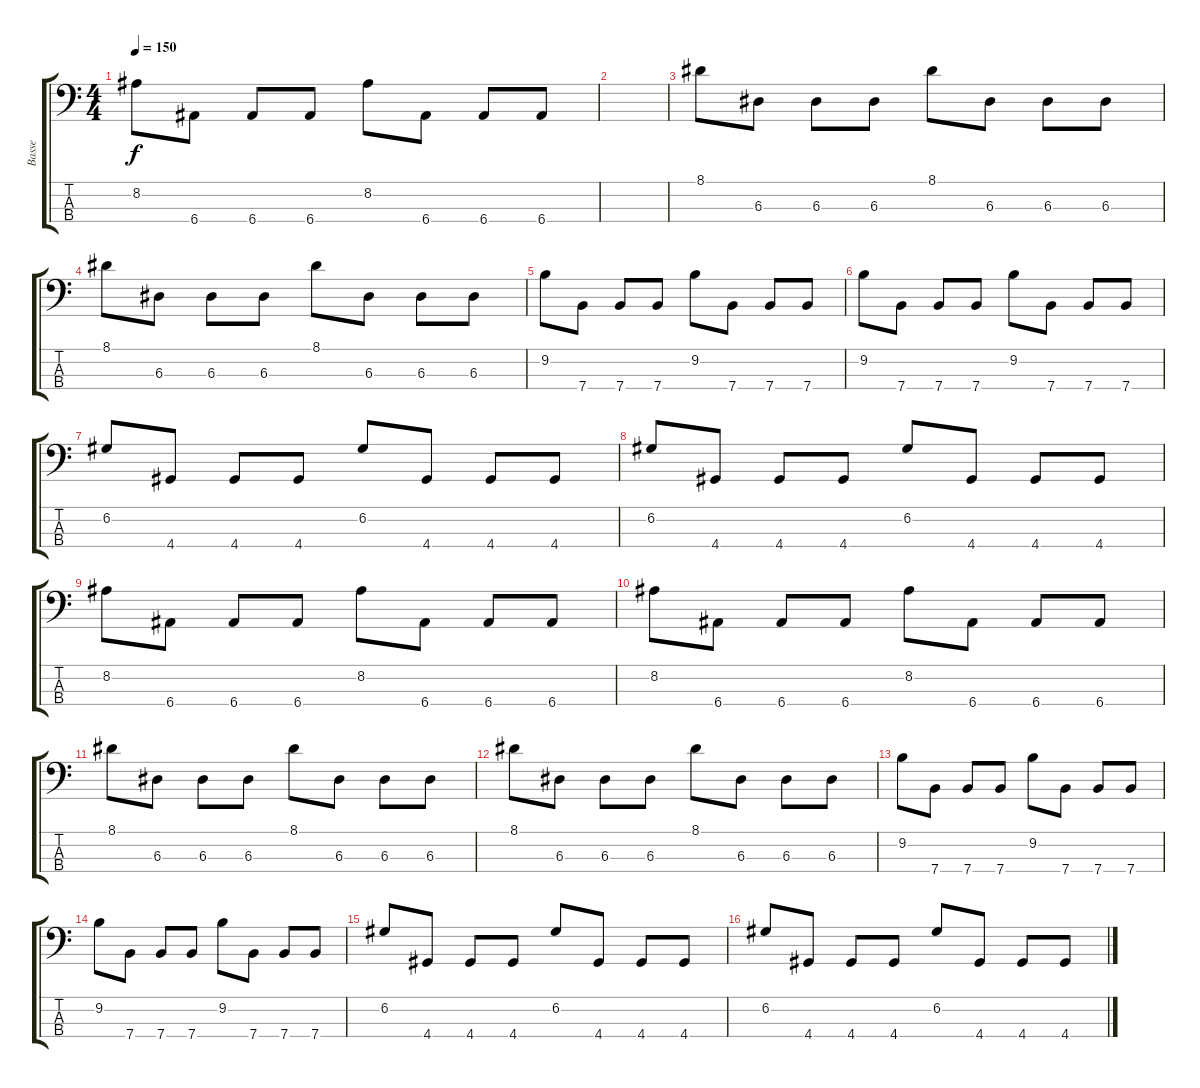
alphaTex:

\track ("Basse" "Basse") {instrument electricbasspick}
\staff {score tabs}
\tuning (G2 D2 A1 E1) {hide}
\ts (4 4)
\tempo 150
\clef f4
\ks c
8.2.8{dy f} 6.4.8 6.4.8 6.4.8 8.2.8 6.4.8 6.4.8 6.4.8 |
|
8.1.8 6.3.8 6.3.8 6.3.8 8.1.8 6.3.8 6.3.8 6.3.8 |
8.1.8 6.3.8 6.3.8 6.3.8 8.1.8 6.3.8 6.3.8 6.3.8 |
9.2.8 7.4.8 7.4.8 7.4.8 9.2.8 7.4.8 7.4.8 7.4.8 |
9.2.8 7.4.8 7.4.8 7.4.8 9.2.8 7.4.8 7.4.8 7.4.8 |
6.2.8 4.4.8 4.4.8 4.4.8 6.2.8 4.4.8 4.4.8 4.4.8 |
6.2.8 4.4.8 4.4.8 4.4.8 6.2.8 4.4.8 4.4.8 4.4.8 |
8.2.8 6.4.8 6.4.8 6.4.8 8.2.8 6.4.8 6.4.8 6.4.8 |
8.2.8 6.4.8 6.4.8 6.4.8 8.2.8 6.4.8 6.4.8 6.4.8 |
8.1.8 6.3.8 6.3.8 6.3.8 8.1.8 6.3.8 6.3.8 6.3.8 |
8.1.8 6.3.8 6.3.8 6.3.8 8.1.8 6.3.8 6.3.8 6.3.8 |
9.2.8 7.4.8 7.4.8 7.4.8 9.2.8 7.4.8 7.4.8 7.4.8 |
9.2.8 7.4.8 7.4.8 7.4.8 9.2.8 7.4.8 7.4.8 7.4.8 |
6.2.8 4.4.8 4.4.8 4.4.8 6.2.8 4.4.8 4.4.8 4.4.8 |
6.2.8 4.4.8 4.4.8 4.4.8 6.2.8 4.4.8 4.4.8 4.4.8
